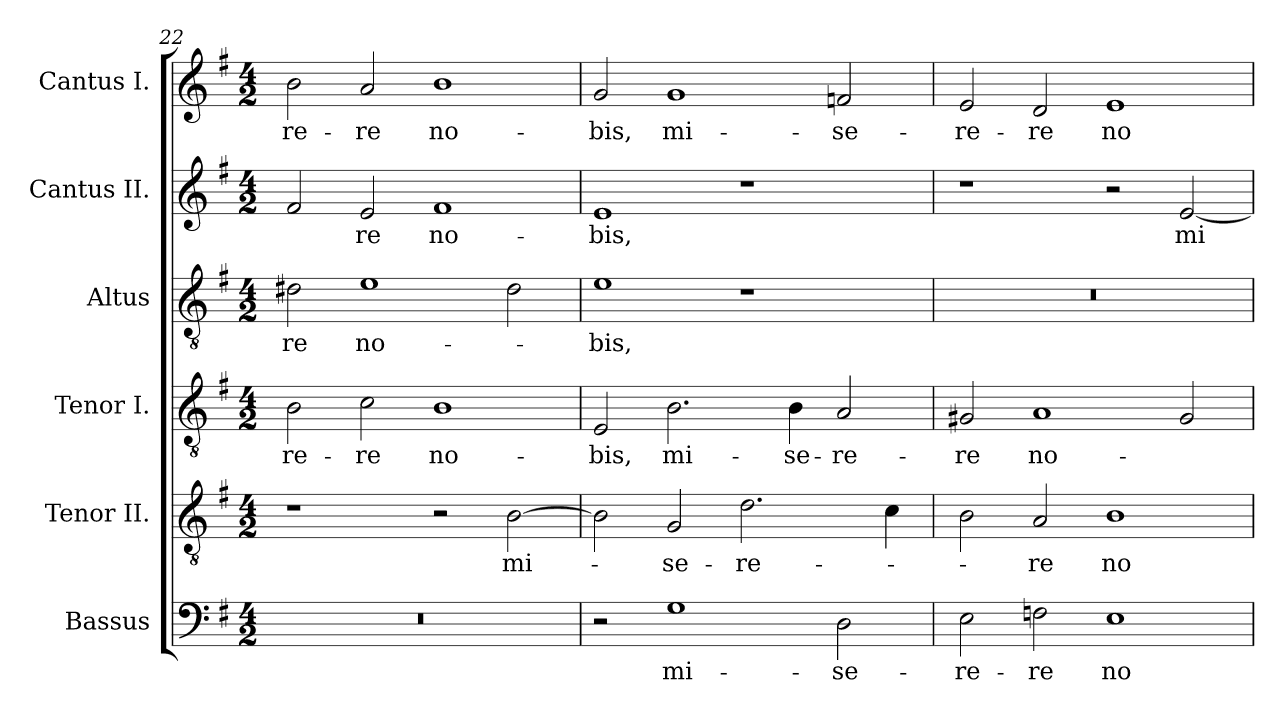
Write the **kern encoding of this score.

**kern	**text	**kern	**text	**kern	**text	**kern	**text	**kern	**text	**kern	**text
*part6	*part6	*part5	*part5	*part4	*part4	*part3	*part3	*part2	*part2	*part1	*part1
*staff6	*staff6	*staff5	*staff5	*staff4	*staff4	*staff3	*staff3	*staff2	*staff2	*staff1	*staff1
*I"Bassus	*	*I"Tenor II.	*	*I"Tenor I.	*	*I"Altus	*	*I"Cantus II.	*	*I"Cantus I.	*
*I'B.	*	*I'T. II.	*	*I'T. I.	*	*I'A.	*	*I'C. II	*	*I'C. I	*
*clefF4	*	*clefGv2	*	*clefGv2	*	*clefGv2	*	*clefG2	*	*clefG2	*
*	*	*ITrd7c12	*	*ITrd7c12	*	*ITrd7c12	*	*	*	*	*
*k[f#]	*	*k[f#]	*	*k[f#]	*	*k[f#]	*	*k[f#]	*	*k[f#]	*
*G:	*	*G:	*	*G:	*	*G:	*	*G:	*	*G:	*
*M4/2	*	*M4/2	*	*M4/2	*	*M4/2	*	*M4/2	*	*M4/2	*
=22	=22	=22	=22	=22	=22	=22	=22	=22	=22	=22	=22
!LO:N:vis=1	!	!	!	!	!	!	!	!	!	!	!
!	!	!	!	!	!LO:LY:b:color=#000000	!	!	!	!	!	!
!	!	!	!	!	!	!	!LO:LY:b:color=#000000	!	!	!	!
!	!	!	!	!	!	!	!	!	!	!	!LO:LY:b:color=#000000
0r	.	1r	.	2BBi\	-re-	2D#Xi\	-re	2f#i/	.	2bi\	-re-
!	!	!	!	!	!LO:LY:b:color=#000000	!	!	!	!	!	!
!	!	!	!	!	!	!	!LO:LY:b:color=#000000	!	!	!	!
!	!	!	!	!	!	!	!	!	!LO:LY:b:color=#000000	!	!
!	!	!	!	!	!	!	!	!	!	!	!LO:LY:b:color=#000000
.	.	.	.	2Ci\	-re	1Ei	no-	2ei/	-re	2ai/	-re
!	!	!	!	!	!LO:LY:b:color=#000000	!	!	!	!	!	!
!	!	!	!	!	!	!	!	!	!LO:LY:b:color=#000000	!	!
!	!	!	!	!	!	!	!	!	!	!	!LO:LY:b:color=#000000
.	.	2r	.	1BBi	no-	.	.	1f#i	no-	1bi	no-
!	!	!	!LO:LY:b:color=#000000	!	!	!	!	!	!	!	!
.	.	[2BBi\	mi-	.	.	2D#i\	.	.	.	.	.
=23	=23	=23	=23	=23	=23	=23	=23	=23	=23	=23	=23
!	!	!	!	!	!LO:LY:b:color=#000000	!	!	!	!	!	!
!	!	!	!	!	!	!	!LO:LY:b:color=#000000	!	!	!	!
!	!	!	!	!	!	!	!	!	!LO:LY:b:color=#000000	!	!
!	!	!	!	!	!	!	!	!	!	!	!LO:LY:b:color=#000000
2r	.	2BBi\]	.	2EEi/	-bis,	1Ei	-bis,	1ei	-bis,	2gi/	-bis,
!	!LO:LY:b:color=#000000	!	!	!	!	!	!	!	!	!	!
!	!	!	!LO:LY:b:color=#000000	!	!	!	!	!	!	!	!
!	!	!	!	!	!LO:LY:b:color=#000000	!	!	!	!	!	!
!	!	!	!	!	!	!	!	!	!	!	!LO:LY:b:color=#000000
1Gi	mi-	2GGi/	-se-	2.BBi\	mi-	.	.	.	.	1gi	mi-
!	!	!	!LO:LY:b:color=#000000	!	!	!	!	!	!	!	!
.	.	2.Di\	-re-	.	.	1r	.	1r	.	.	.
!	!	!	!	!	!LO:LY:b:color=#000000	!	!	!	!	!	!
.	.	.	.	4BBi\	-se-	.	.	.	.	.	.
!	!LO:LY:b:color=#000000	!	!	!	!	!	!	!	!	!	!
!	!	!	!	!	!LO:LY:b:color=#000000	!	!	!	!	!	!
!	!	!	!	!	!	!	!	!	!	!	!LO:LY:b:color=#000000
2Di\	-se-	.	.	2AAi/	-re-	.	.	.	.	2fni/	-se-
.	.	4Ci\	.	.	.	.	.	.	.	.	.
=24	=24	=24	=24	=24	=24	=24	=24	=24	=24	=24	=24
!	!LO:LY:b:color=#000000	!	!	!	!	!	!	!	!	!	!
!	!	!	!	!	!LO:LY:b:color=#000000	!LO:N:vis=1	!	!	!	!	!
!	!	!	!	!	!	!	!	!	!	!	!LO:LY:b:color=#000000
2Ei\	-re-	2BBi\	.	2GG#Xi/	-re	0r	.	1r	.	2ei/	-re-
!	!LO:LY:b:color=#000000	!	!	!	!	!	!	!	!	!	!
!	!	!	!LO:LY:b:color=#000000	!	!	!	!	!	!	!	!
!	!	!	!	!	!LO:LY:b:color=#000000	!	!	!	!	!	!
!	!	!	!	!	!	!	!	!	!	!	!LO:LY:b:color=#000000
2Fni\	-re	2AAi/	-re	1AAi	no-	.	.	.	.	2di/	-re
!	!LO:LY:b:color=#000000	!	!	!	!	!	!	!	!	!	!
!	!	!	!LO:LY:b:color=#000000	!	!	!	!	!	!	!	!
!	!	!	!	!	!	!	!	!	!	!	!LO:LY:b:color=#000000
1Ei	no-	1BBi	no-	.	.	.	.	2r	.	1ei	no-
!	!	!	!	!	!	!	!	!	!LO:LY:b:color=#000000	!	!
.	.	.	.	2GG#i/	.	.	.	[2ei/	mi-	.	.
=	=	=	=	=	=	=	=	=	=	=	=
*-	*-	*-	*-	*-	*-	*-	*-	*-	*-	*-	*-
